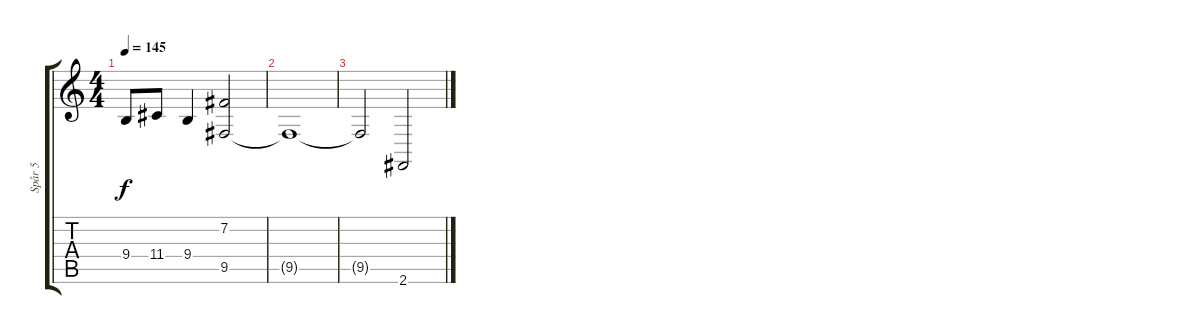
\track ("Spår 5" "Spår 5") {instrument lead3calliope}
\staff {score tabs}
\tuning (E4 B3 G3 D3 A2 E2) {hide}
\ts (4 4)
\tempo 145
\clef g2
\ks c
9.4.8{dy f} 11.4.8 9.4.4 (7.2 9.5).2 |
9.5{t}.1 |
9.5{t}.2 2.6.2
